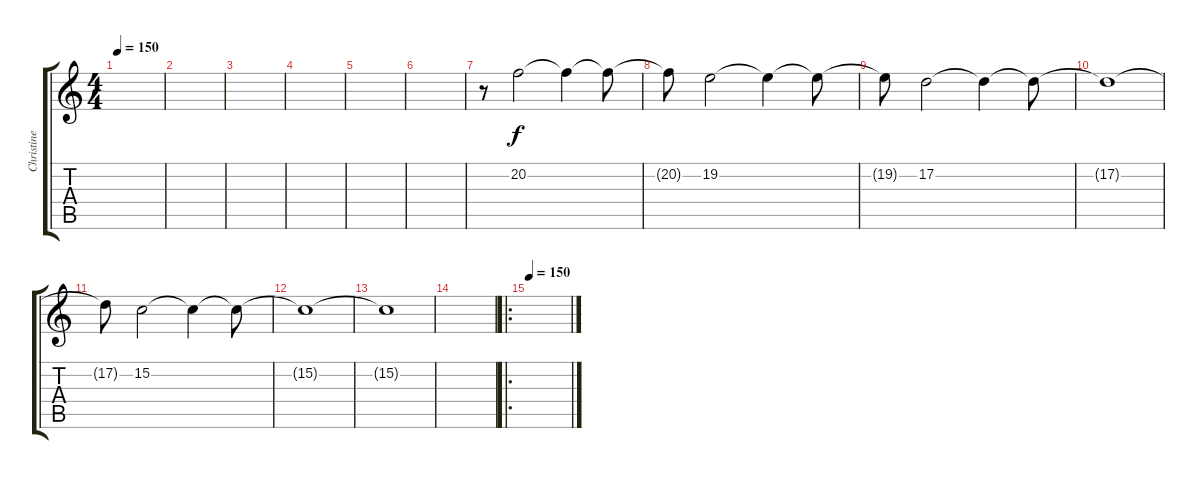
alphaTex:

\track ("Christine S" "Christine ") {instrument stringensemble1}
\staff {score tabs}
\tuning (D4 A3 F3 C3 G2 D2) {hide}
\ts (4 4)
\tempo 150
\clef g2
\ks c
|
|
|
|
|
|
r.8 20.2.2 20.2{t}.4 20.2{t}.8 |
20.2{t}.8 19.2.2 19.2{t}.4 19.2{t}.8 |
19.2{t}.8 17.2.2 17.2{t}.4 17.2{t}.8 |
17.2{t}.1 |
17.2{t}.8 15.2.2 15.2{t}.4 15.2{t}.8 |
15.2{t}.1 |
15.2{t}.1 |
|
\ro
\tempo 150
